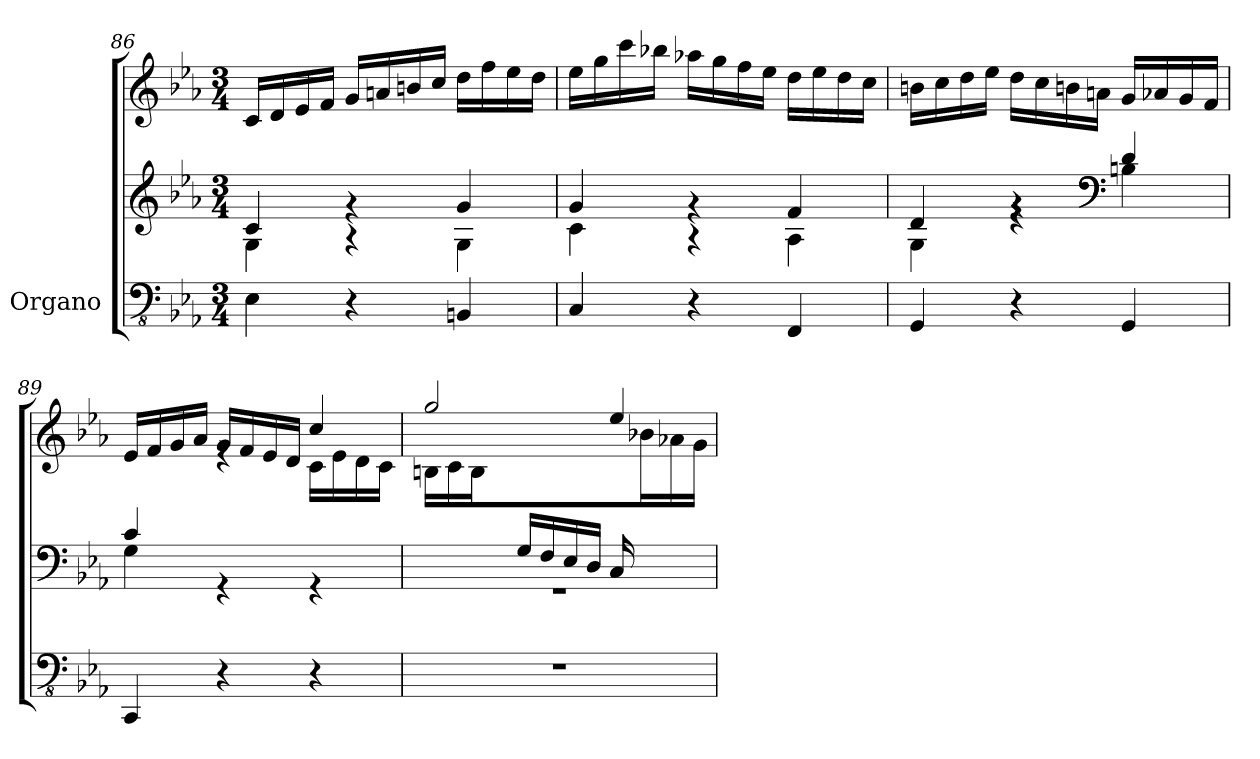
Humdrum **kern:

**kern	**kern	**kern	**text
*part1	*part1	*part1	*part1
*staff3	*staff2	*staff1	*staff1
*I"Organo	*	*	*
*clefFv4	*clefG2	*clefG2	*
*k[b-e-a-]	*k[b-e-a-]	*k[b-e-a-]	*
*M3/4	*M3/4	*M3/4	*
=86	=86	=86	=86
*	*^	*	*
4EE-\	4c/	4G\	16c/LL	.
.	.	.	16d/	.
.	.	.	16e-/	.
.	.	.	16f/JJ	.
4r	4rg	4r	16g/LL	.
.	.	.	16an/	.
.	.	.	16bn/	.
.	.	.	16cc/JJ	.
4BBBn/	4g/	4G\	16dd\LL	.
.	.	.	16ff\	.
.	.	.	16ee-\	.
.	.	.	16dd\JJ	.
=87	=87	=87	=87	=87
4CC/	4g/	4c\	16ee-\LL	.
.	.	.	16gg\	.
.	.	.	16ccc\	.
.	.	.	16bb-X\JJ	.
4r	4rg	4r	16aa-X\LL	.
.	.	.	16gg\	.
.	.	.	16ff\	.
.	.	.	16ee-\JJ	.
4FFF/	4f/	4A-\	16dd\LL	.
.	.	.	16ee-\	.
.	.	.	16dd\	.
.	.	.	16cc\JJ	.
!!LO:LB:g=z
=88	=88	=88	=88	=88
4GGG/	4d/	4G\	16bn\LL	.
.	.	.	16cc\	.
.	.	.	16dd\	.
.	.	.	16ee-\JJ	.
4r	4rg	4r	16dd\LL	.
.	.	.	16cc\	.
.	.	.	16bn\	.
.	.	.	16an\JJ	.
*	*clefF4	*	*	*
4GGG/	4d/	4Bn\	16g/LL	.
.	.	.	16a-X/	.
.	.	.	16g/	.
.	.	.	16f/JJ	.
=89	=89	=89	=89	=89
*	*	*	*^	*
4CCC/	4c/	4G\	16e-/LL	4ryy	.
.	.	.	16f/	.	.
.	.	.	16g/	.	.
.	.	.	16a-/JJ	.	.
4r	4rGG	2ryy	16g/LL	4re	.
.	.	.	16f/	.	.
.	.	.	16e-/	.	.
.	.	.	16d/JJ	.	.
!	!	!	!	!	!LO:LY:b
4r	4rGG	.	4cc/	16c\LL	.
.	.	.	.	16e-\	.
.	.	.	.	16d\	.
.	.	.	.	16c\JJ	.
=90	=90	=90	=90	=90	=90
2.r	8.ryy	2.rGG	2gg/	16Bn\LL	.
.	.	.	.	16c\	.
.	.	.	.	16B\	.
.	16An/JJ	.	.	4.ryy	.
.	16G/LL	.	.	.	.
.	16F/	.	.	.	.
.	16E-/	.	.	.	.
.	16D/JJ	.	.	.	.
.	16C/LL	.	4ee-/	.	.
.	8.ryy	.	.	16b-X\	.
.	.	.	.	16a-X\	.
.	.	.	.	16g\JJ	.
*	*v	*v	*	*	*
*	*	*v	*v	*
=	=	=	=
*-	*-	*-	*-
